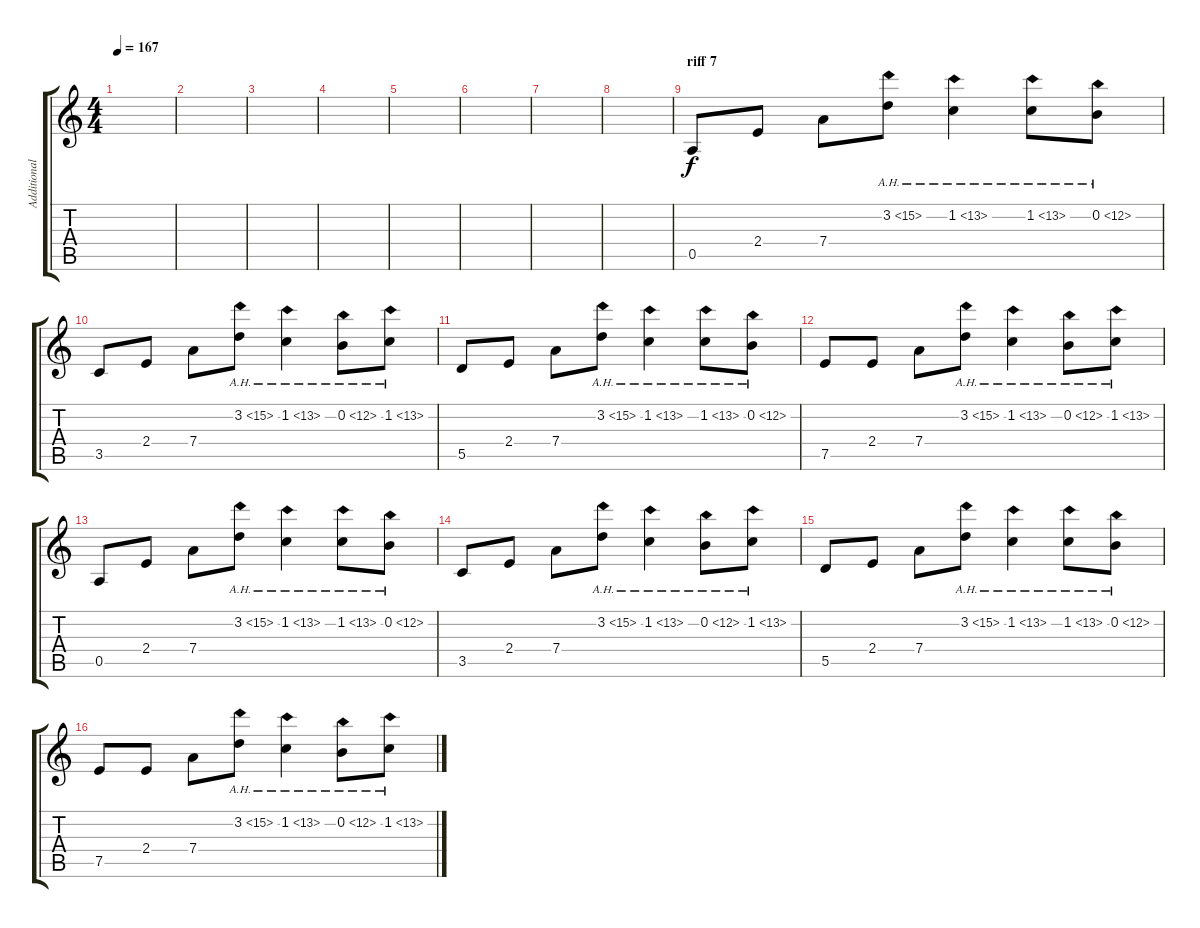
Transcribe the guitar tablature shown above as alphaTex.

\track ("Additional Guitar" "Additional") {instrument acousticguitarsteel}
\staff {score tabs}
\tuning (E4 B3 G3 D3 A2 E2) {hide}
\ts (4 4)
\tempo 167
\clef g2
\ks c
|
|
|
|
|
|
|
|
\section ("" "riff 7")
0.5.8{volume 16 instrument brightacousticpiano} 2.4.8 7.4.8 3.2{ah 12}.8 1.2{ah 12}.4 1.2{ah 12}.8 0.2{ah 12}.8 |
3.5.8 2.4.8 7.4.8 3.2{ah 12}.8 1.2{ah 12}.4 0.2{ah 12}.8 1.2{ah 12}.8 |
5.5.8 2.4.8 7.4.8 3.2{ah 12}.8 1.2{ah 12}.4 1.2{ah 12}.8 0.2{ah 12}.8 |
7.5.8 2.4.8 7.4.8 3.2{ah 12}.8 1.2{ah 12}.4 0.2{ah 12}.8 1.2{ah 12}.8 |
0.5.8 2.4.8 7.4.8 3.2{ah 12}.8 1.2{ah 12}.4 1.2{ah 12}.8 0.2{ah 12}.8 |
3.5.8 2.4.8 7.4.8 3.2{ah 12}.8 1.2{ah 12}.4 0.2{ah 12}.8 1.2{ah 12}.8 |
5.5.8 2.4.8 7.4.8 3.2{ah 12}.8 1.2{ah 12}.4 1.2{ah 12}.8 0.2{ah 12}.8 |
7.5.8 2.4.8 7.4.8 3.2{ah 12}.8 1.2{ah 12}.4 0.2{ah 12}.8 1.2{ah 12}.8
